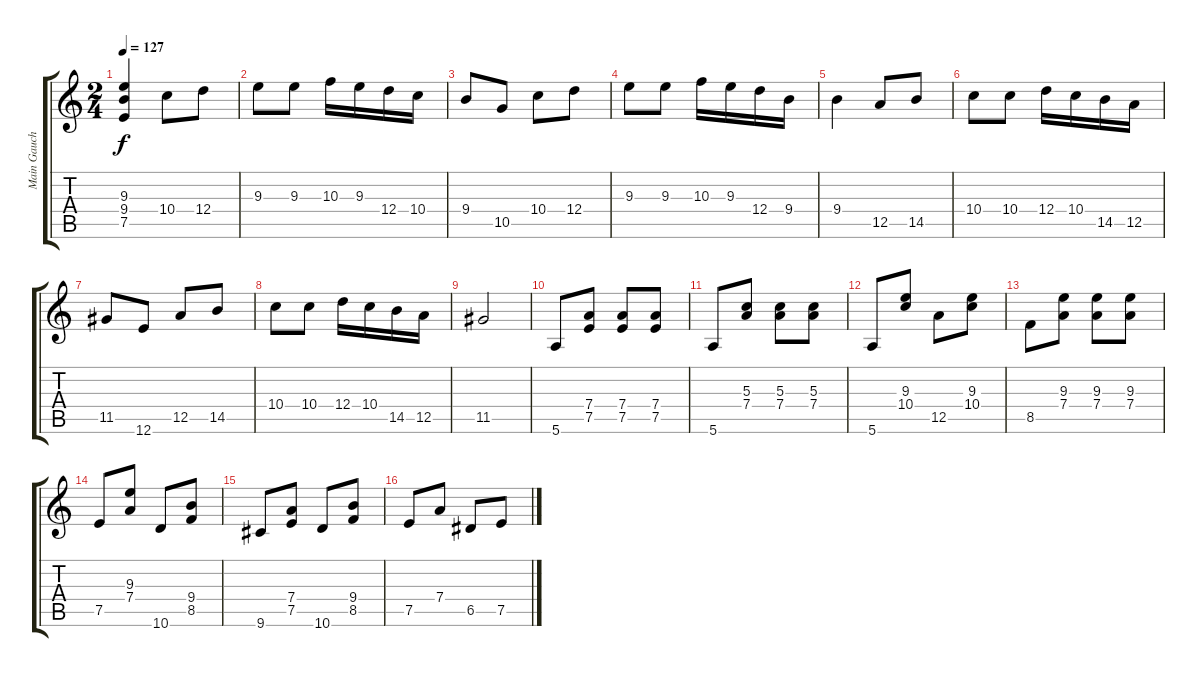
\track ("Main Gauche" "Main Gauch") {instrument electricguitarjazz}
\staff {score tabs}
\tuning (E4 B3 G3 D3 A2 E2) {hide}
\ts (2 4)
\tempo 127
\clef g2
\ks c
(9.3 9.4 7.5).4{dy f} 10.4.8 12.4.8 |
9.3.8 9.3.8 10.3.16 9.3.16 12.4.16 10.4.16 |
9.4.8 10.5.8 10.4.8 12.4.8 |
9.3.8 9.3.8 10.3.16 9.3.16 12.4.16 9.4.16 |
9.4.4 12.5.8 14.5.8 |
10.4.8 10.4.8 12.4.16 10.4.16 14.5.16 12.5.16 |
11.5.8 12.6.8 12.5.8 14.5.8 |
10.4.8 10.4.8 12.4.16 10.4.16 14.5.16 12.5.16 |
11.5.2 |
5.6.8 (7.4 7.5).8 (7.4 7.5).8 (7.4 7.5).8 |
5.6.8 (5.3 7.4).8 (5.3 7.4).8 (5.3 7.4).8 |
5.6.8 (9.3 10.4).8 12.5.8 (9.3 10.4).8 |
8.5.8 (9.3 7.4).8 (9.3 7.4).8 (9.3 7.4).8 |
7.5.8 (9.3 7.4).8 10.6.8 (9.4 8.5).8 |
9.6.8 (7.4 7.5).8 10.6.8 (9.4 8.5).8 |
7.5.8 7.4.8 6.5.8 7.5.8
